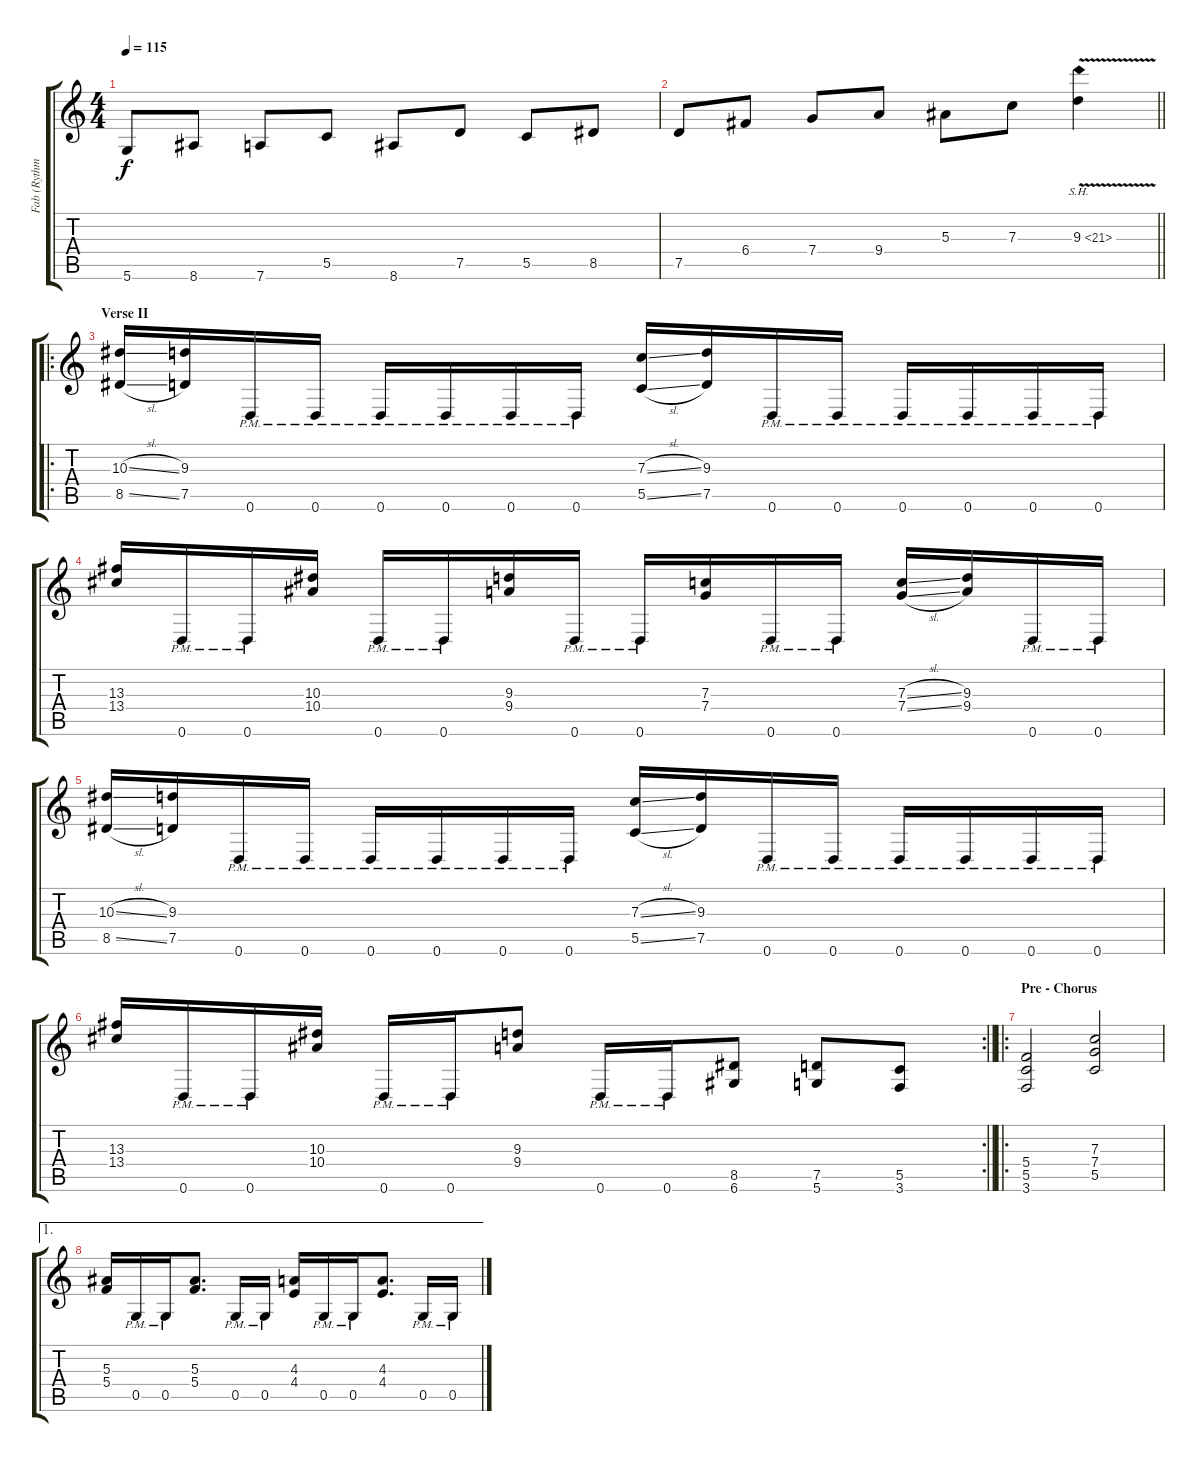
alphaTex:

\track ("Fab (Rythm Guitar II)" "Fab (Rythm") {instrument overdrivenguitar}
\staff {score tabs}
\tuning (D4 A3 F3 C3 G2 D2) {hide}
\ts (4 4)
\tempo 115
\clef g2
\ks c
5.6.8{dy f} 8.6.8 7.6.8 5.5.8 8.6.8 7.5.8 5.5.8 8.5.8 |
\barLineRight lightlight
7.5.8 6.4.8 7.4.8 9.4.8 5.3.8 7.3.8 9.3{sh 12 v}.4 |
\ro
\section ("" "Verse II")
(10.3{sl} 8.5{sl}).16{volume 13 balance 16 instrument overdrivenguitar} (9.3 7.5).16 0.6{pm}.16 0.6{pm}.16 0.6{pm}.16 0.6{pm}.16 0.6{pm}.16 0.6{pm}.16 (7.3{sl} 5.5{sl}).16 (9.3 7.5).16 0.6{pm}.16 0.6{pm}.16 0.6{pm}.16 0.6{pm}.16 0.6{pm}.16 0.6{pm}.16 |
(13.3 13.4).16 0.6{pm}.16 0.6{pm}.16 (10.3 10.4).16 0.6{pm}.16 0.6{pm}.16 (9.3 9.4).16 0.6{pm}.16 0.6{pm}.16 (7.3 7.4).16 0.6{pm}.16 0.6{pm}.16 (7.3{sl} 7.4{sl}).16 (9.3 9.4).16 0.6{pm}.16 0.6{pm}.16 |
(10.3{sl} 8.5{sl}).16 (9.3 7.5).16 0.6{pm}.16 0.6{pm}.16 0.6{pm}.16 0.6{pm}.16 0.6{pm}.16 0.6{pm}.16 (7.3{sl} 5.5{sl}).16 (9.3 7.5).16 0.6{pm}.16 0.6{pm}.16 0.6{pm}.16 0.6{pm}.16 0.6{pm}.16 0.6{pm}.16 |
\rc 2
\barLineRight lightlight
(13.3 13.4).16 0.6{pm}.16 0.6{pm}.16 (10.3 10.4).16 0.6{pm}.16 0.6{pm}.16 (9.3 9.4).8 0.6{pm}.16 0.6{pm}.16 (8.5 6.6).8 (7.5 5.6).8 (5.5 3.6).8 |
\ro
\section ("" "Pre - Chorus")
(5.4 5.5 3.6).2 (7.3 7.4 5.5).2 |
\ae 1
(5.3 5.4).16 0.5{pm}.16 0.5{pm}.16 (5.3 5.4).8{d} 0.5{pm}.16 0.5{pm}.16 (4.3 4.4).16 0.5{pm}.16 0.5{pm}.16 (4.3 4.4).8{d} 0.5{pm}.16 0.5{pm}.16
